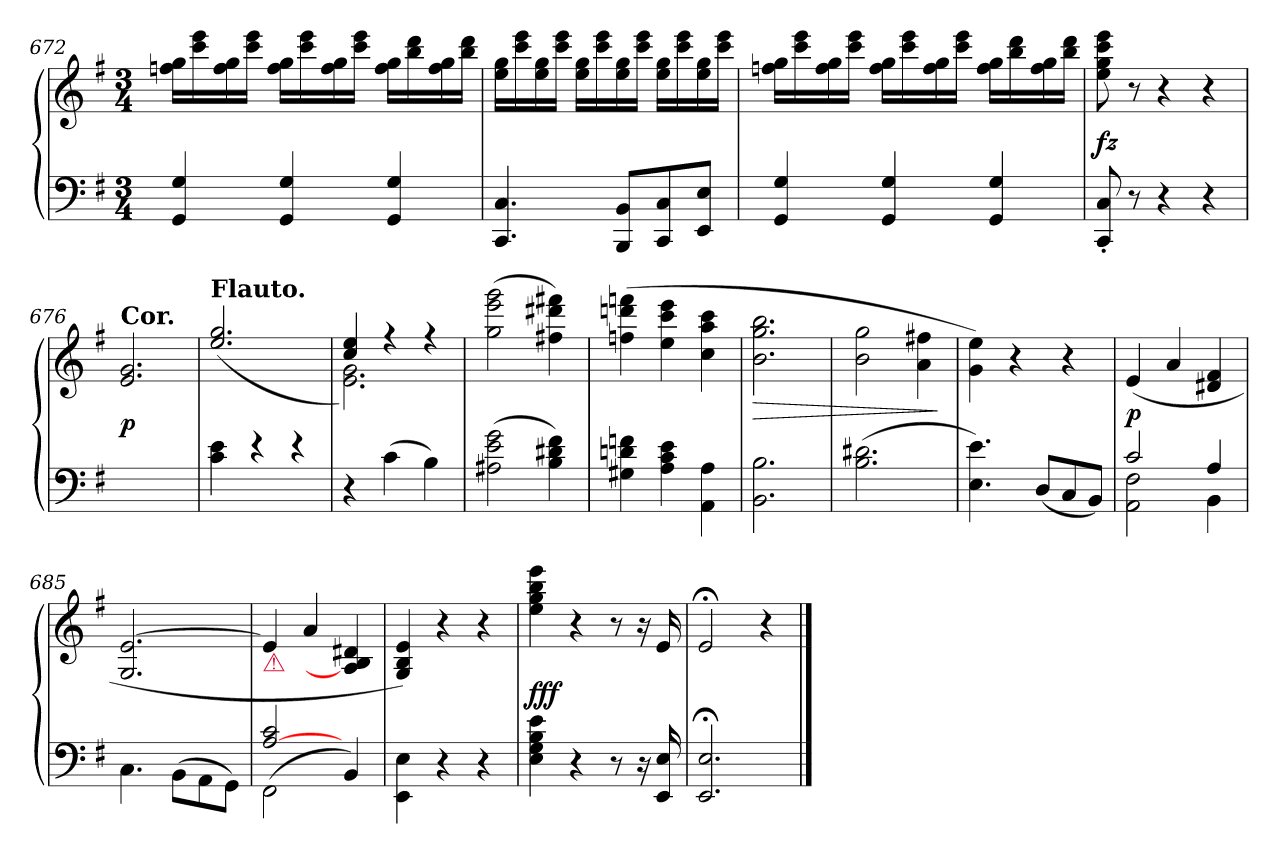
**kern	**kern	**dynam
*part1	*part1	*part1
*staff2	*staff1	*staff1/2
*clefF4	*clefG2	*
*k[f#]	*k[f#]	*
*M3/4	*M3/4	*
=672	=672	=672
4GG! 4G!	16ffn!\ 16gg!\LL	.
.	16ccc! 16eee!	.
.	16ff! 16gg!	.
.	16ccc! 16eee!JJ	.
4GG! 4G!	16ff!\ 16gg!\LL	.
.	16ccc! 16eee!	.
.	16ff! 16gg!	.
.	16ccc! 16eee!JJ	.
4GG! 4G!	16ff!\ 16gg!\LL	.
.	16bb! 16ddd!	.
.	16ff! 16gg!	.
.	16bb! 16ddd!JJ	.
=673	=673	=673
4.CC! 4.C!	16ee!\ 16gg!\LL	.
.	16ccc! 16eee!	.
.	16ee! 16gg!	.
.	16ccc! 16eee!JJ	.
.	16ee!\ 16gg!\LL	.
.	16ccc! 16eee!	.
8BBB! 8BB!L	16ee! 16gg!	.
.	16ccc! 16eee!JJ	.
8CC! 8C!	16ee!\ 16gg!\LL	.
.	16ccc! 16eee!	.
8EE! 8E!J	16ee! 16gg!	.
.	16ccc! 16eee!JJ	.
=674	=674	=674
4GG! 4G!	16ffn!\ 16gg!\LL	.
.	16ccc! 16eee!	.
.	16ff! 16gg!	.
.	16ccc! 16eee!JJ	.
4GG! 4G!	16ff!\ 16gg!\LL	.
.	16ccc! 16eee!	.
.	16ff! 16gg!	.
.	16ccc! 16eee!JJ	.
4GG! 4G!	16ff!\ 16gg!\LL	.
.	16bb! 16ddd!	.
.	16ff! 16gg!	.
.	16bb! 16ddd!JJ	.
=675	=675	=675
8CC!' 8C!'	8ee!\ 8gg!\ 8ccc!\ 8eee!\	fz
8r	8r	.
4r	4r	.
4r	4r	.
=676	=676	=676
!	!LO:TX:a:B:t=Cor.	!
2.ryy	2.e!/ 2.g!/	p
=677	=677	=677
!	!LO:TX:a:B:t=Flauto.	!
4c!\ 4e!\	(>2.ee!/ 2.gg!/	.
4re	.	.
4re	.	.
=678	=678	=678
*	*^	*
4r	4cc! 4ee!	2.e! 2.g!)	.
(>4c!	4rff	.	.
4B!)	4rff	.	.
*	*v	*v	*
=679	=679	=679
(>2A#X! 2e! 2g!	(>2gg! 2eee! 2ggg!	.
4B! 4d#X! 4f#!)	4ff#X! 4ddd#X! 4fff#X!)	.
=680	=680	=680
4G#X! 4dn! 4fn!	(>4ffn! 4dddn! 4fffn!	.
4A! 4c! 4e!	4ee!\ 4ccc!\ 4eee!\	.
4AA! 4A!	4cc! 4aa! 4ccc!	.
=681	=681	=681
2.BB! 2.B!	2.b! 2.gg! 2.bb!	>
=682	=682	=682
(>2.B! 2.d#X!	2b! 2gg!	.
.	4a! 4ff#X!	.
.	.	]
=683	=683	=683
4.E! 4.e!)	4g! 4ee!)	.
.	4r	.
(<8D!/L	.	.
8C!	4r	.
8BB!J)	.	.
=684	=684	=684
*^	*	*
2c!	2AA! 2F#!	(>4e!	p
.	.	4a!	.
4A!	4BB!	4d#X! 4f#!	.
*v	*v	*	*
=685	=685	=685
4.C!\	2.G!/ [2.e!/	.
(>8BB!\L	.	.
8AA!\	.	.
8GG!\J)	.	.
=686	=686	=686
*^	*	*
!	!	!LO:TX:b:color=crimson:t=⚠	!
[>2A! 2c!	(<2FF#!	4e!]	.
.	.	4a!	.
4ryy	4BB!)	4A!]/ 4B!/ 4d#X!/	.
*v	*v	*	*
=687	=687	=687
4EE!\ 4E!\	4G!/ 4B!/ 4e!/)	.
4r	4r	.
4r	4r	.
=688	=688	=688
4E! 4G! 4B! 4e!	4ee! 4gg! 4bb! 4eee!	fff
4r	4r	.
8r	8r	.
16r	16r	.
16EE! 16E!	16e!	.
=689	=689	=689
2.EE!;< 2.E!;<	2e;!	.
.	4r	.
==	==	==
*-	*-	*-
